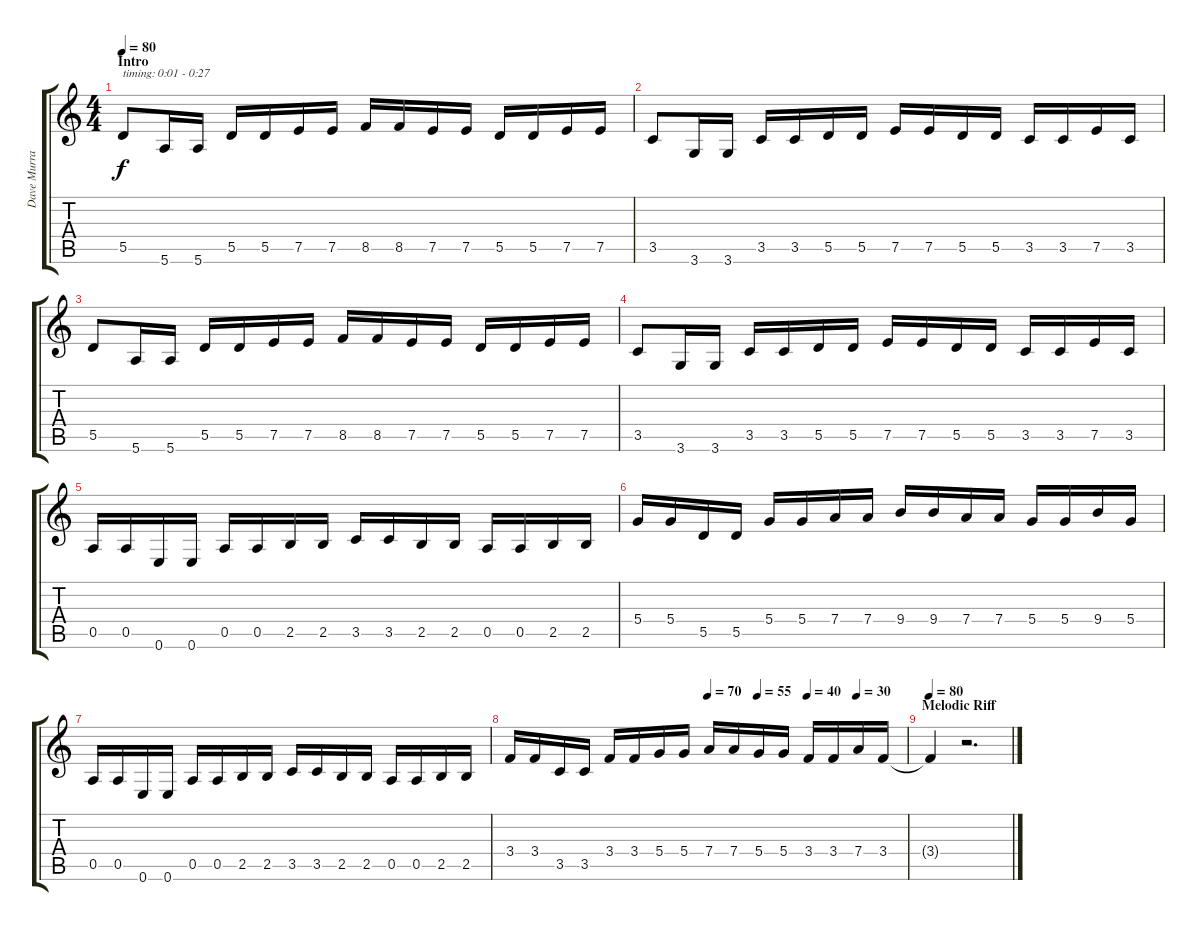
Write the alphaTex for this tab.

\track ("Dave Murray Distortion" "Dave Murra") {instrument distortionguitar}
\staff {score tabs}
\tuning (E4 B3 G3 D3 A2 E2) {hide}
\ts (4 4)
\section ("" "Intro")
\tempo 80
\clef g2
\ks c
5.5.8{txt "timing: 0:01 - 0:27" dy f instrument distortionguitar} 5.6.16 5.6.16 5.5.16 5.5.16 7.5.16 7.5.16 8.5.16 8.5.16 7.5.16 7.5.16 5.5.16 5.5.16 7.5.16 7.5.16 |
3.5.8 3.6.16 3.6.16 3.5.16 3.5.16 5.5.16 5.5.16 7.5.16 7.5.16 5.5.16 5.5.16 3.5.16 3.5.16 7.5.16 3.5.16 |
5.5.8 5.6.16 5.6.16 5.5.16 5.5.16 7.5.16 7.5.16 8.5.16 8.5.16 7.5.16 7.5.16 5.5.16 5.5.16 7.5.16 7.5.16 |
3.5.8 3.6.16 3.6.16 3.5.16 3.5.16 5.5.16 5.5.16 7.5.16 7.5.16 5.5.16 5.5.16 3.5.16 3.5.16 7.5.16 3.5.16 |
0.5.16 0.5.16 0.6.16 0.6.16 0.5.16 0.5.16 2.5.16 2.5.16 3.5.16 3.5.16 2.5.16 2.5.16 0.5.16 0.5.16 2.5.16 2.5.16 |
5.4.16 5.4.16 5.5.16 5.5.16 5.4.16 5.4.16 7.4.16 7.4.16 9.4.16 9.4.16 7.4.16 7.4.16 5.4.16 5.4.16 9.4.16 5.4.16 |
0.5.16 0.5.16 0.6.16 0.6.16 0.5.16 0.5.16 2.5.16 2.5.16 3.5.16 3.5.16 2.5.16 2.5.16 0.5.16 0.5.16 2.5.16 2.5.16 |
\tempo (70 0.5)
\tempo (55 0.625)
\tempo (40 0.75)
\tempo (30 0.875)
3.4.16 3.4.16 3.5.16 3.5.16 3.4.16 3.4.16 5.4.16 5.4.16 7.4.16 7.4.16 5.4.16 5.4.16 3.4.16 3.4.16 7.4.16 3.4.16 |
\section ("" "Melodic Riff")
\tempo 80
3.4{t}.4 r.2{d}
